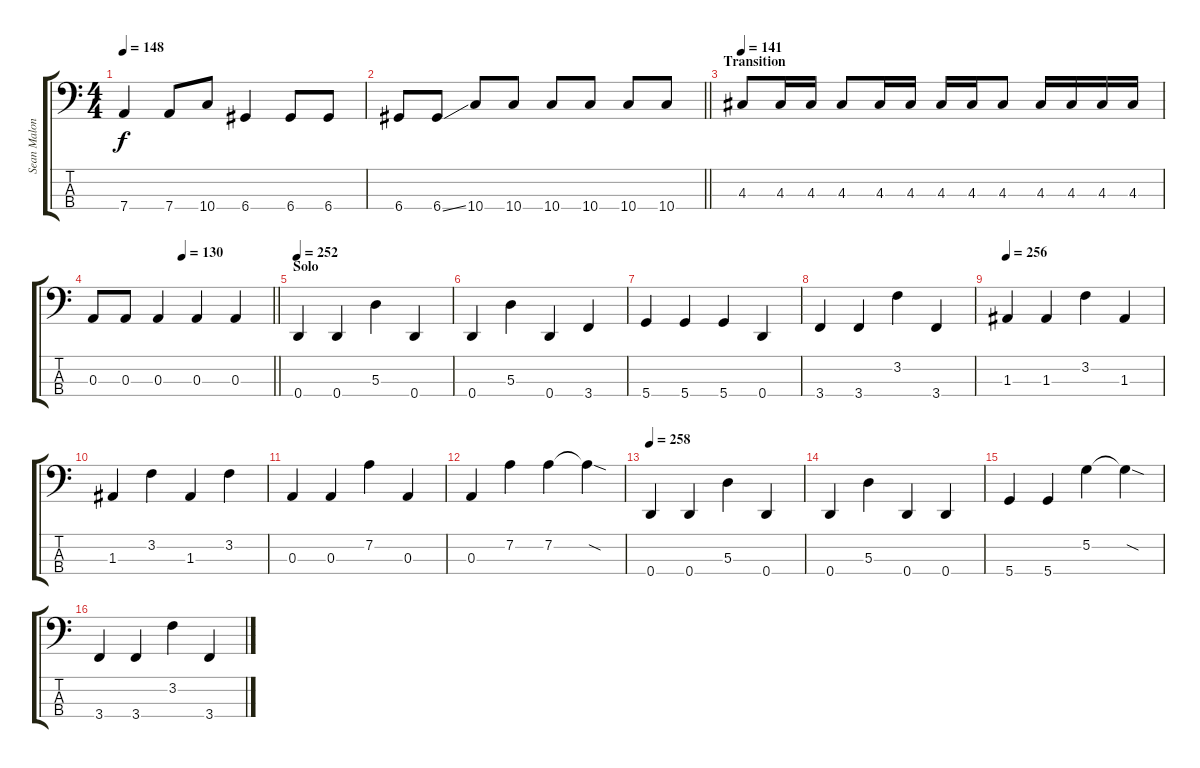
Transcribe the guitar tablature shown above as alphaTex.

\track ("Sean Malone" "Sean Malon") {instrument fretlessbass}
\staff {score tabs}
\tuning (G2 D2 A1 D1) {hide}
\ts (4 4)
\tempo 148
\clef f4
\ks c
7.4.4{dy f} 7.4.8 10.4.8 6.4.4 6.4.8 6.4.8 |
\barLineRight lightlight
6.4.8 6.4{ss}.8 10.4.8 10.4.8 10.4.8 10.4.8 10.4.8 10.4.8 |
\section ("" "Transition")
\tempo 141
4.3.8 4.3.16 4.3.16 4.3.8 4.3.16 4.3.16 4.3.16 4.3.16 4.3.8 4.3.16 4.3.16 4.3.16 4.3.16 |
\tempo (130 0.5)
\barLineRight lightlight
0.3.8 0.3.8 0.3.4 0.3.4 0.3.4 |
\section ("" "Solo")
\tempo 252
0.4.4 0.4.4 5.3.4 0.4.4 |
0.4.4 5.3.4 0.4.4 3.4.4 |
5.4.4 5.4.4 5.4.4 0.4.4 |
3.4.4 3.4.4 3.2.4 3.4.4 |
\tempo 256
1.3.4 1.3.4 3.2.4 1.3.4 |
1.3.4 3.2.4 1.3.4 3.2.4 |
0.3.4 0.3.4 7.2.4 0.3.4 |
0.3.4 7.2.4 7.2.4 7.2{sod t}.4 |
\tempo 258
0.4.4 0.4.4 5.3.4 0.4.4 |
0.4.4 5.3.4 0.4.4 0.4.4 |
5.4.4 5.4.4 5.2.4 5.2{sod t}.4 |
3.4.4 3.4.4 3.2.4 3.4.4
